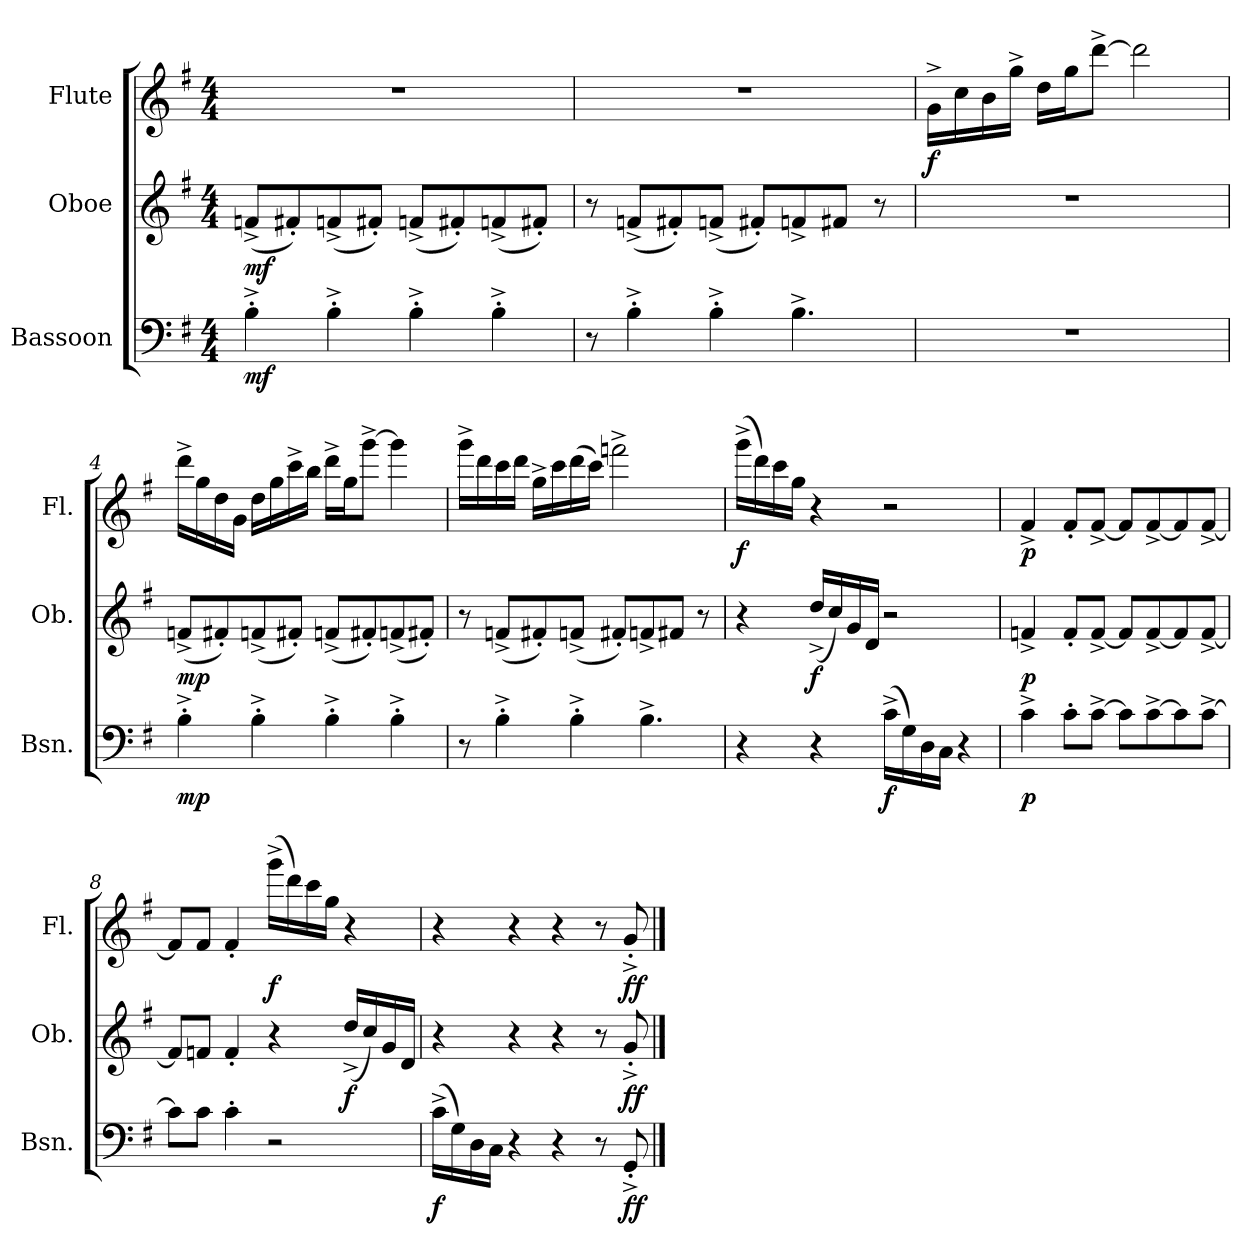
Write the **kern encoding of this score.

**kern	**dynam	**kern	**dynam	**kern	**dynam
*part3	*part3	*part2	*part2	*part1	*part1
*staff3	*staff3	*staff2	*staff2	*staff1	*staff1
*I"Bassoon	*	*I"Oboe	*	*I"Flute	*
*I'Bsn.	*	*I'Ob.	*	*I'Fl.	*
*clefF4	*	*clefG2	*	*clefG2	*
*k[f#]	*	*k[f#]	*	*k[f#]	*
*G:	*	*G:	*	*G:	*
*M4/4	*	*M4/4	*	*M4/4	*
=1	=1	=1	=1	=1	=1
!	!LO:DY:b	!	!LO:DY:b	!	!
4B^>'>\	mf	(<8fn^</L	mf	1r	.
.	.	8f#X'</)	.	.	.
4B^>'>\	.	(<8fn^</	.	.	.
.	.	8f#X'</J)	.	.	.
4B^>'>\	.	(<8fn^</L	.	.	.
.	.	8f#X'</)	.	.	.
4B^>'>\	.	(<8fn^</	.	.	.
.	.	8f#X'</J)	.	.	.
=2	=2	=2	=2	=2	=2
8r	.	8r	.	1r	.
4B^>'>\	.	(<8fn^</L	.	.	.
.	.	8f#X'</)	.	.	.
4B^>'>\	.	(<8fn^</J	.	.	.
.	.	8f#X'</L)	.	.	.
4.B^>\	.	8fn^</	.	.	.
.	.	8f#X/J	.	.	.
.	.	8r	.	.	.
=3	=3	=3	=3	=3	=3
!	!	!	!	!	!LO:DY:b
1r	.	1r	.	16g^>\LL	f
.	.	.	.	16cc\	.
.	.	.	.	16b\	.
.	.	.	.	16gg^>\JJ	.
.	.	.	.	16dd\LL	.
.	.	.	.	16gg\J	.
.	.	.	.	[8ddd^>\J	.
.	.	.	.	2ddd\]	.
!!LO:LB:g=z
=4	=4	=4	=4	=4	=4
!	!LO:DY:b	!	!LO:DY:b	!	!
4B^>'>\	mp	(<8fn^</L	mp	16ddd^>\LL	.
.	.	.	.	16gg\	.
.	.	8f#X'</)	.	16dd\	.
.	.	.	.	16g\JJ	.
4B^>'>\	.	(<8fn^</	.	16dd\LL	.
.	.	.	.	16gg\	.
.	.	8f#X'</J)	.	16ccc^>\	.
.	.	.	.	16bb\JJ	.
4B^>'>\	.	(<8fn^</L	.	16ddd^>\LL	.
.	.	.	.	16gg\J	.
.	.	8f#X'</)	.	[8ggg^>\J	.
4B^>'>\	.	(<8fn^</	.	4ggg\]	.
.	.	8f#X'</J)	.	.	.
=5	=5	=5	=5	=5	=5
8r	.	8r	.	16ggg^>\LL	.
.	.	.	.	16ddd\	.
4B^>'>\	.	(<8fn^</L	.	16ccc\	.
.	.	.	.	16ddd\JJ	.
.	.	8f#X'</)	.	16gg^>\LL	.
.	.	.	.	16ccc\	.
4B^>'>\	.	(<8fn^</J	.	(>16ddd\	.
.	.	.	.	16ccc\JJ)	.
.	.	8f#X'</L)	.	2fffn^>\	.
4.B^>\	.	8fn^</	.	.	.
.	.	8f#X/J	.	.	.
.	.	8r	.	.	.
=6	=6	=6	=6	=6	=6
!	!	!	!	!	!LO:DY:b
4r	.	4r	.	(>16ggg^>\LL	f
.	.	.	.	16ddd\)	.
.	.	.	.	16ccc\	.
.	.	.	.	16gg\JJ	.
!	!	!	!LO:DY:b	!	!
4r	.	(<16dd^</LL	f	4r	.
.	.	16cc/)	.	.	.
.	.	16g/	.	.	.
.	.	16d/JJ	.	.	.
!	!LO:DY:b	!	!	!	!
(>16c^>\LL	f	2r	.	2r	.
16G\)	.	.	.	.	.
16D\	.	.	.	.	.
16C\JJ	.	.	.	.	.
4r	.	.	.	.	.
!!LO:LB:g=z
=7	=7	=7	=7	=7	=7
!	!LO:DY:b	!	!LO:DY:b	!	!LO:DY:b
4c^>\	p	4fn^</	p	4f#^</	p
8c'>\L	.	8f'</L	.	8f#'</L	.
[8c^>\J	.	[8f^</J	.	[8f#^</J	.
8c\L]	.	8f/L]	.	8f#/L]	.
[8c^>\	.	[8f^</	.	[8f#^</	.
8c\]	.	8f/]	.	8f#/]	.
[8c^>\J	.	[8f^</J	.	[8f#^</J	.
=8	=8	=8	=8	=8	=8
8c\L]	.	8f/L]	.	8f#/L]	.
8c\J	.	8fn/J	.	8f#/J	.
4c'>\	.	4f'</	.	4f#'</	.
!	!	!	!	!	!LO:DY:b
2r	.	4r	.	(>16ggg^>\LL	f
.	.	.	.	16ddd\)	.
.	.	.	.	16ccc\	.
.	.	.	.	16gg\JJ	.
!	!	!	!LO:DY:b	!	!
.	.	(<16dd^</LL	f	4r	.
.	.	16cc/)	.	.	.
.	.	16g/	.	.	.
.	.	16d/JJ	.	.	.
=9	=9	=9	=9	=9	=9
!	!LO:DY:b	!	!	!	!
(>16c^>\LL	f	4r	.	4r	.
16G\)	.	.	.	.	.
16D\	.	.	.	.	.
16C\JJ	.	.	.	.	.
4r	.	4r	.	4r	.
4r	.	4r	.	4r	.
8r	.	8r	.	8r	.
!	!LO:DY:b	!	!LO:DY:b	!	!LO:DY:b
8GG^<'</	ff	8g^<'</	ff	8g^<'</	ff
==	==	==	==	==	==
*-	*-	*-	*-	*-	*-
